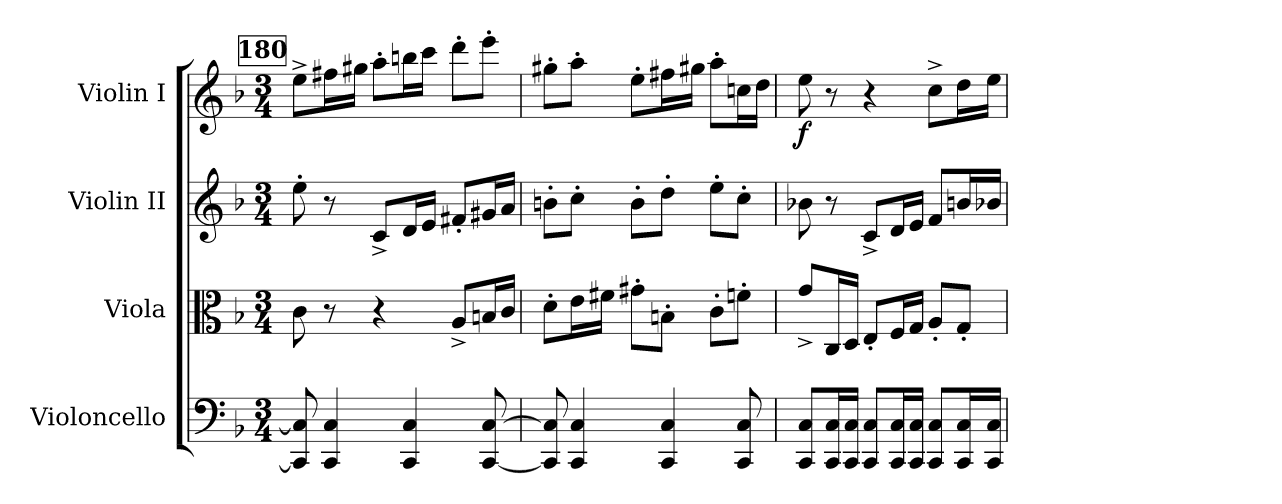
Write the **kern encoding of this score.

**kern	**dynam	**kern	**dynam	**kern	**dynam	**kern	**dynam
*part4	*part4	*part3	*part3	*part2	*part2	*part1	*part1
*staff4	*staff4	*staff3	*staff3	*staff2	*staff2	*staff1	*staff1
*I"Violoncello	*	*I"Viola	*	*I"Violin II	*	*I"Violin I	*
*I'Vc	*	*I'Vla	*	*I'Vln	*	*I'Vln	*
*clefF4	*	*clefC3	*	*clefG2	*	*clefG2	*
*k[b-]	*	*k[b-]	*	*k[b-]	*	*k[b-]	*
*M3/4	*	*M3/4	*	*M3/4	*	*M3/4	*
!!LO:REH:place=s1:a:B:fs=14:t=180
=180	=180	=180	=180	=180	=180	=180	=180
8CC/] 8C/]	.	8c\	.	8ee'\	.	8ee^\L	.
4CC/ 4C/	.	8r	.	8r	.	16ff#X\L	.
.	.	.	.	.	.	16gg#X\JJ	.
.	.	4r	.	8c^/L	.	8aa'\L	.
4CC/ 4C/	.	.	.	16d/L	.	16bbn\L	.
.	.	.	.	16e/JJ	.	16ccc\JJ	.
.	.	8A^/L	.	8f#X'/L	.	8ddd'\L	.
[8CC/ [8C/	.	16Bn/L	.	16g#X/L	.	8eee'\J	.
.	.	16c/JJ	.	16a/JJ	.	.	.
=181	=181	=181	=181	=181	=181	=181	=181
8CC/] 8C/]	.	8d'\L	.	8bn'\L	.	8gg#X'\L	.
4CC/ 4C/	.	16e\L	.	8cc'\J	.	8aa'\J	.
.	.	16f#X\JJ	.	.	.	.	.
.	.	8g#X'\L	.	8b'\L	.	8ee'\L	.
4CC/ 4C/	.	8Bn'\J	.	8dd'\J	.	16ff#X\L	.
.	.	.	.	.	.	16gg#X\JJ	.
.	.	8c'\L	.	8ee'\L	.	8aa'\L	.
8CC/ 8C/	.	8fn'\J	.	8cc'\J	.	16ccn\L	.
.	.	.	.	.	.	16dd\JJ	.
=182	=182	=182	=182	=182	=182	=182	=182
!	!LO:DY:b	!	!	!	!	!	!
!	!LO:DY:n=1:b	!	!	!	!	!	!
!	!LO:DY:n=2:b	!	!LO:DY:b	!	!	!	!
!	!	!	!LO:DY:n=1:b	!	!	!	!
!	!	!	!LO:DY:n=2:b	!	!LO:DY:b	!	!
!	!	!	!	!	!LO:DY:n=1:b	!	!
!	!	!	!	!	!LO:DY:n=2:b	!	!LO:DY:b
8CC/ 8C/L	other-dynamics f other-dynamics	8g^\L	other-dynamics f other-dynamics	8b-X\	other-dynamics f other-dynamics	8ee\	f
16CC/ 16C/L	.	16C/L	.	8r	.	8r	.
16CC/ 16C/JJ	.	16D/JJ	.	.	.	.	.
8CC/ 8C/L	.	8E'/L	.	8c^/L	.	4r	.
16CC/ 16C/L	.	16F/L	.	16d/L	.	.	.
16CC/ 16C/JJ	.	16G/JJ	.	16e/JJ	.	.	.
8CC/ 8C/L	.	8A'/L	.	8f/L	.	8cc^\L	.
16CC/ 16C/L	.	8G'/J	.	16bn/L	.	16dd\L	.
16CC/ 16C/JJ	.	.	.	16b-X/JJ	.	16ee\JJ	.
=	=	=	=	=	=	=	=
*-	*-	*-	*-	*-	*-	*-	*-
